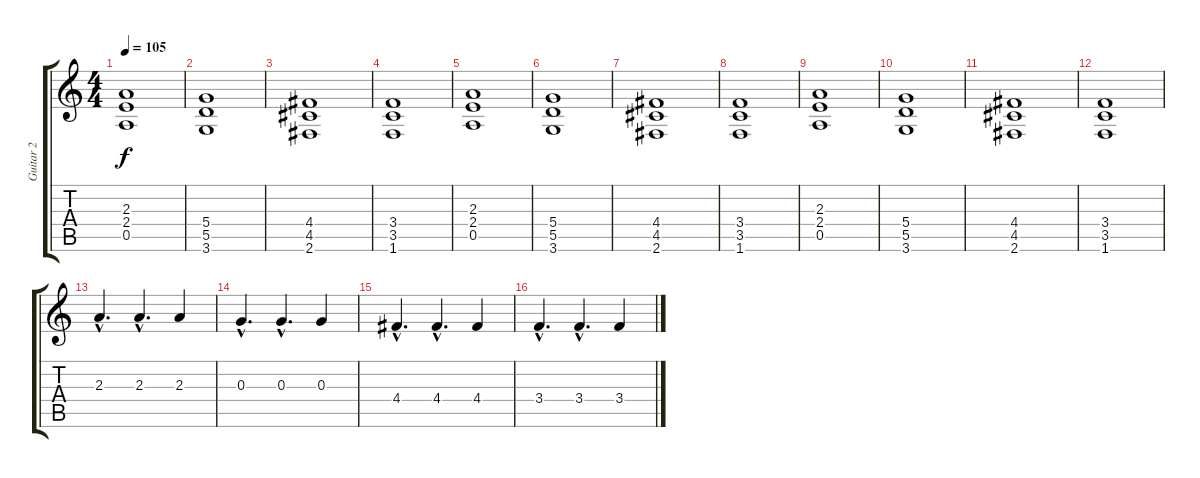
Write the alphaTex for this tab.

\track ("Guitar 2" "Guitar 2") {instrument distortionguitar}
\staff {score tabs}
\tuning (E4 B3 G3 D3 A2 E2) {hide}
\ts (4 4)
\tempo 105
\clef g2
\ks c
(2.3 2.4 0.5).1{dy f} |
(5.4 5.5 3.6).1 |
(4.4 4.5 2.6).1 |
(3.4 3.5 1.6).1 |
(2.3 2.4 0.5).1 |
(5.4 5.5 3.6).1 |
(4.4 4.5 2.6).1 |
(3.4 3.5 1.6).1 |
(2.3 2.4 0.5).1 |
(5.4 5.5 3.6).1 |
(4.4 4.5 2.6).1 |
(3.4 3.5 1.6).1 |
2.3{hac}.4{d} 2.3{hac}.4{d} 2.3.4 |
0.3{hac}.4{d} 0.3{hac}.4{d} 0.3.4 |
4.4{hac}.4{d} 4.4{hac}.4{d} 4.4.4 |
3.4{hac}.4{d} 3.4{hac}.4{d} 3.4.4
